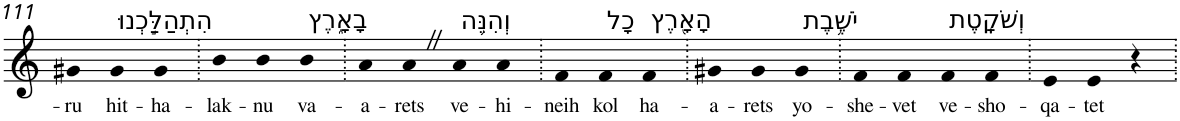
**kern	**text
*part1	*part1
*staff1	*staff1
*I"Piano	*
*I'Pno	*
!!LO:PB:g=z
*clefG2	*
*k[]	*
=111	=111
!	!LO:LY:b
4g#X	-ru
!LO:TX:a:t=הִתְהַלַּ֣כְנוּ	!
!	!LO:LY:b
4g#	hit-
!	!LO:LY:b
4g#	-ha-
=112.	=112.
!	!LO:LY:b
4b	-lak-
!	!LO:LY:b
4b	-nu
!LO:TX:a:t=בָאָ֑רֶץ	!
!	!LO:LY:b
4b	va-
=113.	=113.
!	!LO:LY:b
4a	-a-
!	!LO:LY:b
4aZ	-rets
!LO:TX:a:t=וְהִנֵּ֥ה	!
!	!LO:LY:b
4a	ve-
!	!LO:LY:b
4a	-hi-
=114.	=114.
!	!LO:LY:b
4f	-neih
!LO:TX:a:t=כָל	!
!	!LO:LY:b
4f	kol
!LO:TX:a:t=הָאָ֖רֶץ	!
!	!LO:LY:b
4f	ha-
=115.	=115.
!	!LO:LY:b
4g#X	-a-
!	!LO:LY:b
4g#	-rets
!LO:TX:a:t=יֹשֶׁ֥בֶת	!
!	!LO:LY:b
4g#	yo-
=116.	=116.
!	!LO:LY:b
4f	-she-
!	!LO:LY:b
4f	-vet
!LO:TX:a:t=וְשֹׁקָֽטֶת	!
!	!LO:LY:b
4f	ve-
!	!LO:LY:b
4f	-sho-
=117.	=117.
!	!LO:LY:b
4e	-qa-
!	!LO:LY:b
4e	-tet
4r	.
=.	=.
*-	*-
